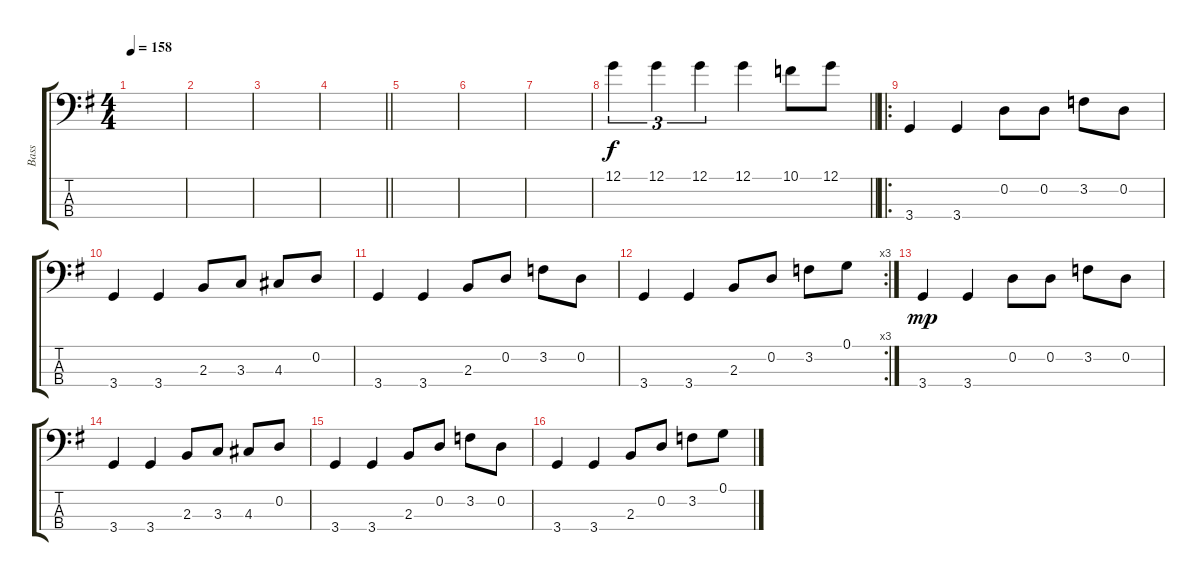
\track ("Bass" "Bass") {instrument electricbassfinger}
\staff {score tabs}
\tuning (G2 D2 A1 E1) {hide}
\ts (4 4)
\tempo 158
\clef f4
\ks g
|
|
|
\barLineRight lightlight
|
|
|
|
\barLineRight lightlight
12.1.4{tu (3 2)} 12.1.4{tu (3 2)} 12.1.4{tu (3 2)} 12.1.4 10.1.8 12.1.8 |
\ro
3.4.4 3.4.4 0.2.8 0.2.8 3.2.8 0.2.8 |
3.4.4 3.4.4 2.3.8 3.3.8 4.3.8 0.2.8 |
3.4.4 3.4.4 2.3.8 0.2.8 3.2.8 0.2.8 |
\rc 3
3.4.4 3.4.4 2.3.8 0.2.8 3.2.8 0.1.8 |
3.4.4{dy mp} 3.4.4 0.2.8 0.2.8 3.2.8 0.2.8 |
3.4.4 3.4.4 2.3.8 3.3.8 4.3.8 0.2.8 |
3.4.4 3.4.4 2.3.8 0.2.8 3.2.8 0.2.8 |
3.4.4 3.4.4 2.3.8 0.2.8 3.2.8 0.1.8
